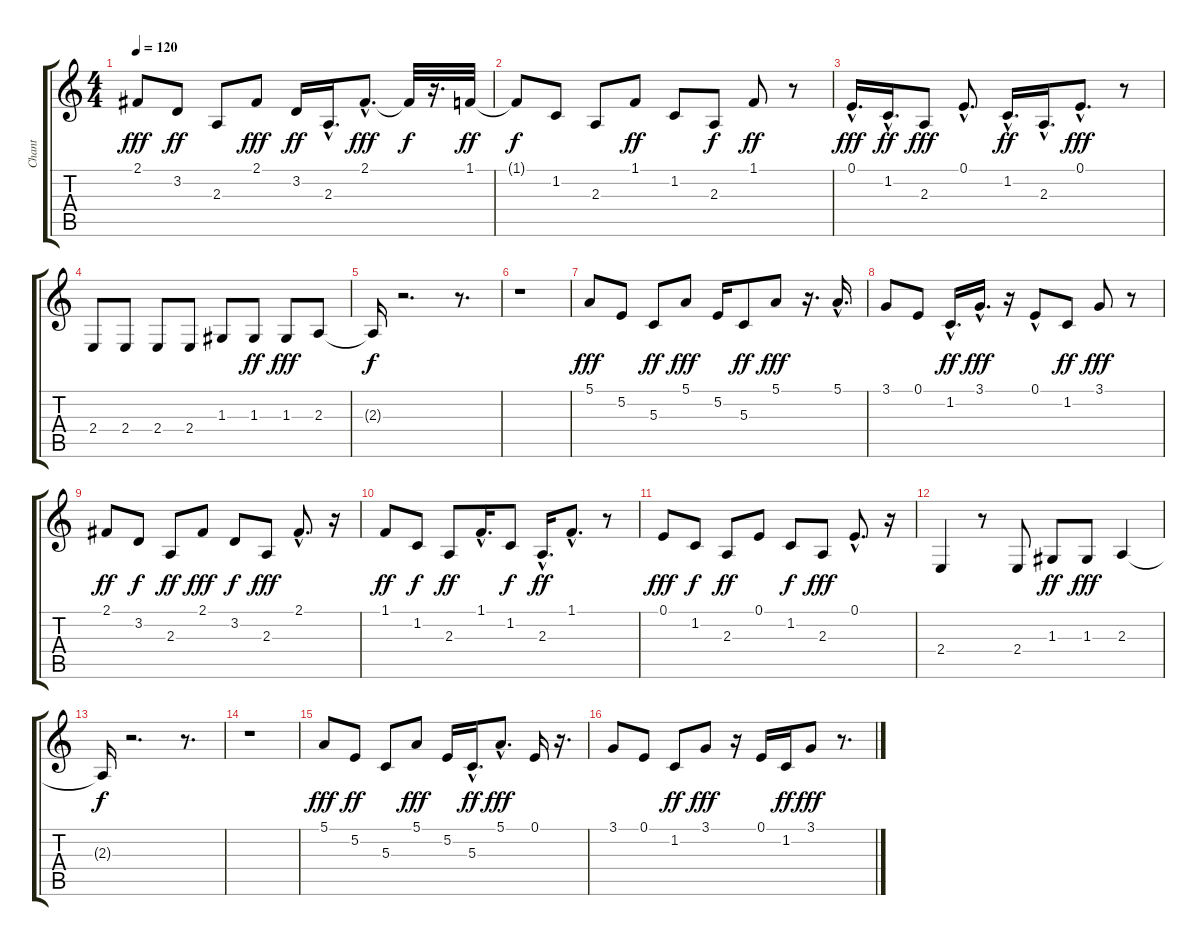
\track ("Chant" "Chant") {instrument clarinet}
\staff {score tabs}
\tuning (E4 B3 G3 D3 A2 E2) {hide}
\ts (4 4)
\tempo 120
\clef g2
\ks c
2.1.8{dy fff} 3.2.8{dy ff} 2.3.8 2.1.8{dy fff} 3.2.16{dy ff} 2.3{hac}.16{d} 2.1{hac}.8{d dy fff} 2.1{t}.32{dy f} r.16{d} 1.1.32{dy ff} |
1.1{t}.8{dy f} 1.2.8 2.3.8 1.1.8{dy ff} 1.2.8 2.3.8{dy f} 1.1.8{dy ff} r.8 |
0.1{hac}.16{d dy fff} 1.2{hac}.16{d dy ff} 2.3.8{dy fff} 0.1{hac}.8{d} 1.2{hac}.16{d dy ff} 2.3{hac}.16{d} 0.1{hac}.8{d dy fff} r.8 |
2.4.8 2.4.8 2.4.8 2.4.8 1.3.8 1.3.8{dy ff} 1.3.8{dy fff} 2.3.8 |
2.3{t}.16{dy f} r.2{d} r.8{d} |
r.1 |
5.1.8{dy fff} 5.2.8 5.3.8{dy ff} 5.1.8{dy fff} 5.2.16 5.3.8{dy ff} 5.1.8{dy fff} r.16{d} 5.1{hac}.16{d} |
3.1.8 0.1.8 1.2{hac}.16{d dy ff} 3.1{hac}.16{d dy fff} r.16 0.1{hac}.8 1.2.8{dy ff} 3.1.8{dy fff} r.8 |
2.1.8{dy ff} 3.2.8{dy f} 2.3.8{dy ff} 2.1.8{dy fff} 3.2.8{dy f} 2.3.8{dy fff} 2.1{hac}.8{d} r.16 |
1.1.8{dy ff} 1.2.8{dy f} 2.3.8{dy ff} 1.1{hac}.16{d} 1.2.8{dy f} 2.3{hac}.16{d dy ff} 1.1{hac}.8{d} r.8 |
0.1.8{dy fff} 1.2.8{dy f} 2.3.8{dy ff} 0.1.8 1.2.8{dy f} 2.3.8{dy fff} 0.1{hac}.8{d} r.16 |
2.4.4 r.8 2.4.8 1.3.8{dy ff} 1.3.8{dy fff} 2.3.4 |
2.3{t}.16{dy f} r.2{d} r.8{d} |
r.1 |
5.1.8{dy fff} 5.2.8{dy ff} 5.3.8 5.1.8{dy fff} 5.2.16 5.3{hac}.16{d dy ff} 5.1{hac}.8{d dy fff} 0.1.16 r.16{d} |
3.1.8 0.1.8 1.2.8{dy ff} 3.1.8{dy fff} r.16 0.1.16 1.2.16{dy ff} 3.1.8{dy fff} r.8{d}
